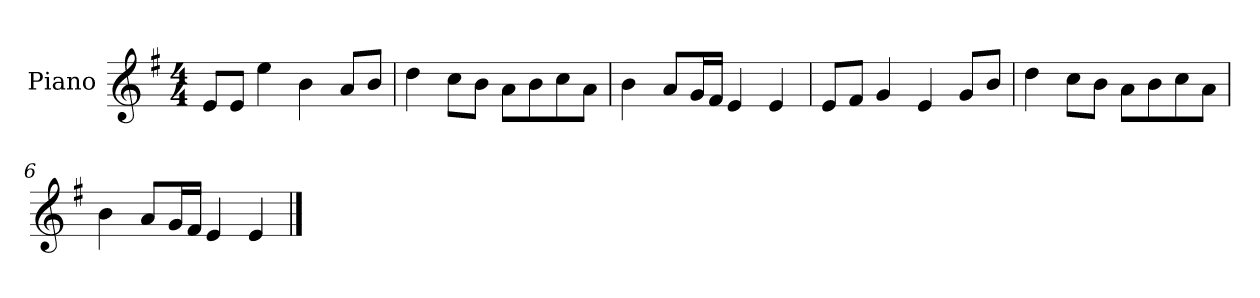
**kern
*part1
*staff1
*I"Piano
*I'P-no
*clefG2
*k[f#]
*M4/4
*MM90
=1
8e/L
8e/J
4ee\
4b\
8a/L
8b/J
=2
4dd\
8cc\L
8b\J
8a\L
8b\
8cc\
8a\J
=3
4b\
8a/L
16g/L
16f#/JJ
4e/
4e/
=4
8e/L
8f#/J
4g/
4e/
8g/L
8b/J
=5
4dd\
8cc\L
8b\J
8a\L
8b\
8cc\
8a\J
=6
4b\
8a/L
16g/L
16f#/JJ
4e/
4e/
==
*-
